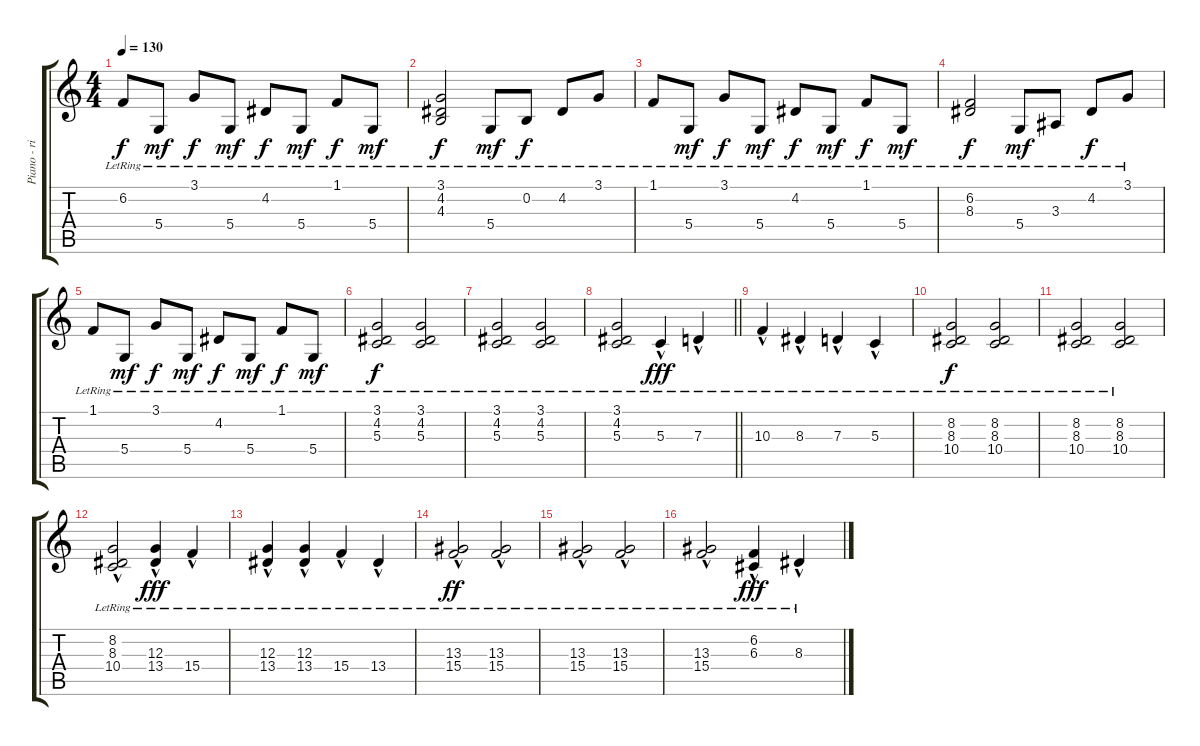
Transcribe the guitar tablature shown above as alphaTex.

\track ("Piano - right h" "Piano - ri") {instrument brightacousticpiano}
\staff {score tabs}
\tuning (E4 B3 G3 D3 A2 E2) {hide}
\ts (4 4)
\tempo 130
\clef g2
\ks c
6.2{lr}.8{dy f} 5.4{lr}.8{dy mf} 3.1{lr}.8{dy f} 5.4{lr}.8{dy mf} 4.2{lr}.8{dy f} 5.4{lr}.8{dy mf} 1.1{lr}.8{dy f} 5.4{lr}.8{dy mf} |
(3.1{lr} 4.2{lr} 4.3{lr}).2{dy f} 5.4{lr}.8{dy mf} 0.2{lr}.8{dy f} 4.2{lr}.8 3.1{lr}.8 |
1.1{lr}.8 5.4{lr}.8{dy mf} 3.1{lr}.8{dy f} 5.4{lr}.8{dy mf} 4.2{lr}.8{dy f} 5.4{lr}.8{dy mf} 1.1{lr}.8{dy f} 5.4{lr}.8{dy mf} |
(6.2{lr} 8.3{lr}).2{dy f} 5.4{lr}.8{dy mf} 3.3{lr}.8 4.2{lr}.8{dy f} 3.1{lr}.8 |
1.1{lr}.8 5.4{lr}.8{dy mf} 3.1{lr}.8{dy f} 5.4{lr}.8{dy mf} 4.2{lr}.8{dy f} 5.4{lr}.8{dy mf} 1.1{lr}.8{dy f} 5.4{lr}.8{dy mf} |
(3.1{lr} 4.2{lr} 5.3{lr}).2{dy f} (3.1{lr} 4.2{lr} 5.3{lr}).2 |
(3.1{lr} 4.2{lr} 5.3{lr}).2 (3.1{lr} 4.2{lr} 5.3{lr}).2 |
\barLineRight lightlight
(3.1{lr} 4.2{lr} 5.3{lr}).2 5.3{hac lr}.4{dy fff} 7.3{hac lr}.4 |
\section ("" "")
10.3{hac lr}.4 8.3{hac lr}.4 7.3{hac lr}.4 5.3{hac lr}.4 |
(8.2{lr} 8.3{lr} 10.4{lr}).2{dy f} (8.2{lr} 8.3{lr} 10.4{lr}).2 |
(8.2{lr} 8.3{lr} 10.4{lr}).2 (8.2{lr} 8.3{lr} 10.4{lr}).2 |
(8.2{hac lr} 8.3{hac lr} 10.4{hac lr}).2 (12.3{hac lr} 13.4{hac lr}).4{dy fff} 15.4{hac lr}.4 |
(12.3{hac lr} 13.4{hac lr}).4 (12.3{hac lr} 13.4{hac lr}).4 15.4{hac lr}.4 13.4{hac lr}.4 |
(13.3{hac lr} 15.4{hac lr}).2{dy ff} (13.3{hac lr} 15.4{hac lr}).2 |
(13.3{hac lr} 15.4{hac lr}).2 (13.3{hac lr} 15.4{hac lr}).2 |
(13.3{hac lr} 15.4{hac lr}).2 (6.2{hac lr} 6.3{hac lr}).4{dy fff} 8.3{hac lr}.4
